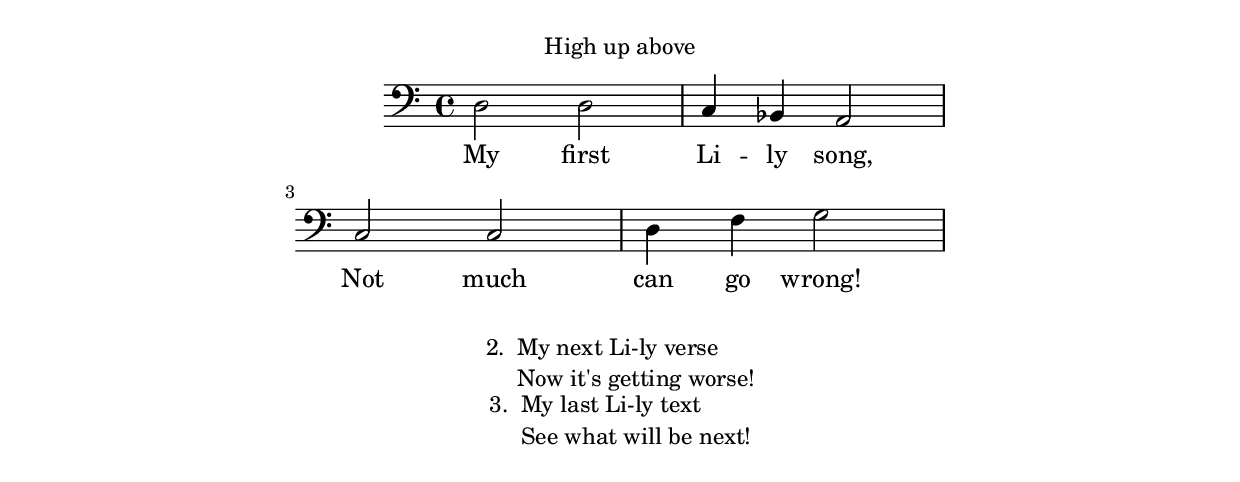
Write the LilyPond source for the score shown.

\version "2.19.21"

\header {

    texidoc = "Markup texts are rendered above or below a score."

}

\paper {
    line-width = #110
}

%% using Book and Score to get text in lilypond-book
\book {
    \markup {
	\fill-line { "High up above" }
    }
    \score {
	<<
	    \relative {
		\clef bass
		d2 d c4 bes a2 \break
		c2 c d4 f g2
	    }
	    \addlyrics {
		My first Li -- ly song,
		Not much can go wrong!
	    }
	>>
    }
    \markup {
	%%TODO: make \verse markup.
	\fill-line {
	    \line {
		"2. "
		\column {
		    \line { My next Li-ly verse }
		    \line { Now it's getting worse! }
		}
	    }
	}
    }
    \markup {
	\fill-line {
	    \line {
		"3. "
		\column {
		    \line { My last Li-ly text }
		    \line { See what will be next! }
		}
	    }
	}
    }
}
